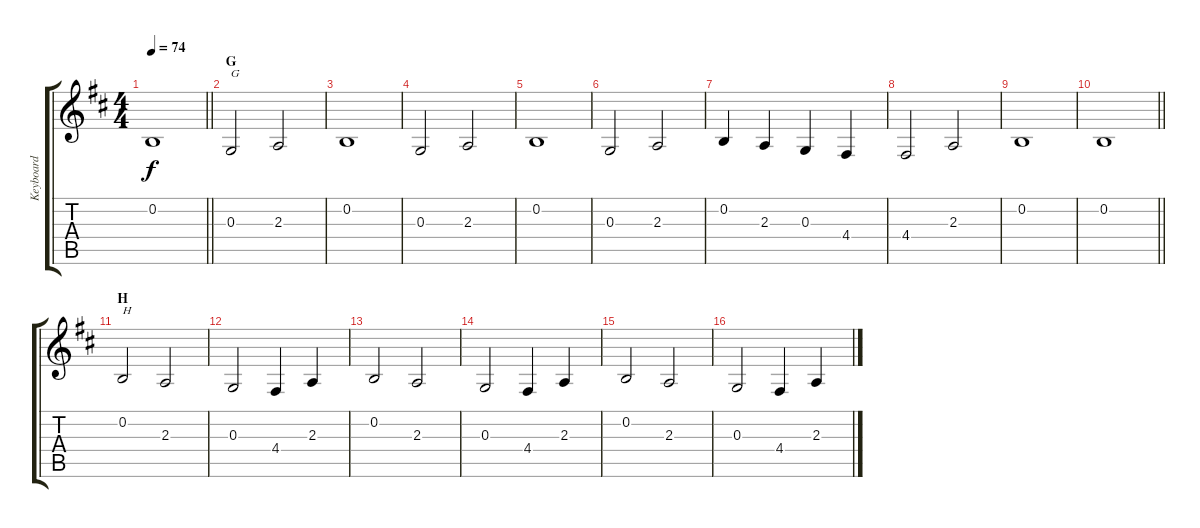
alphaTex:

\track ("Keyboard" "Keyboard") {instrument drawbarorgan}
\staff {score tabs}
\tuning (E4 B3 G3 D3 A2 E2) {hide}
\ts (4 4)
\tempo 74
\clef g2
\barLineRight lightlight
\ks d
0.2.1{dy f} |
\section ("" "G")
0.3.2{txt "G"} 2.3.2 |
0.2.1 |
0.3.2 2.3.2 |
0.2.1 |
0.3.2 2.3.2 |
0.2.4 2.3.4 0.3.4 4.4.4 |
4.4.2 2.3.2 |
0.2.1 |
\barLineRight lightlight
0.2.1 |
\section ("" "H")
0.2.2{txt "H"} 2.3.2 |
0.3.2 4.4.4 2.3.4 |
0.2.2 2.3.2 |
0.3.2 4.4.4 2.3.4 |
0.2.2 2.3.2 |
0.3.2 4.4.4 2.3.4
